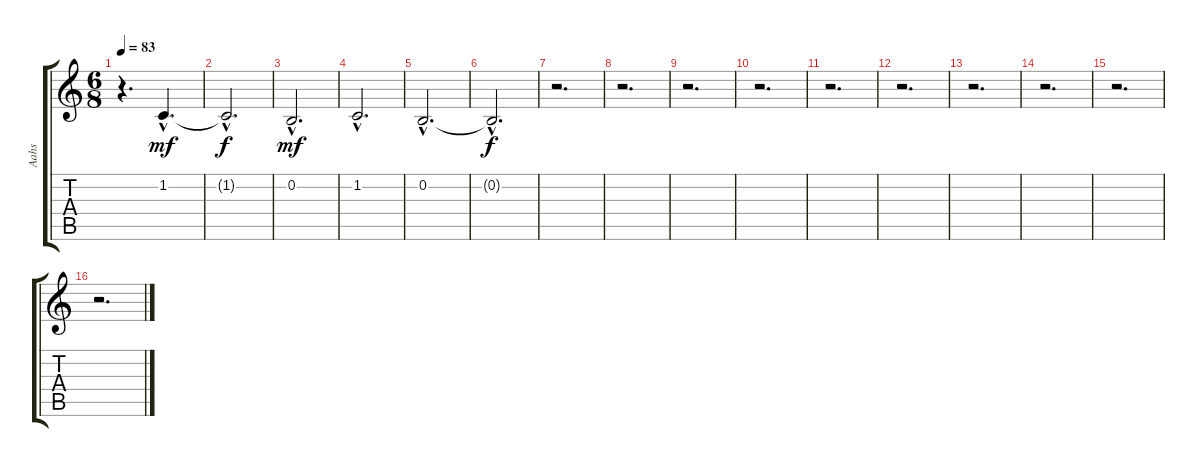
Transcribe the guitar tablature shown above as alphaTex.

\track ("Aahs" "Aahs") {instrument choiraahs}
\staff {score tabs}
\tuning (E4 B3 G3 D3 A2 E2) {hide}
\ts (6 8)
\tempo 83
\clef g2
\ks c
r.4{d dy mf instrument choiraahs} 1.2{hac}.4{d} |
1.2{hac t}.2{d dy f} |
0.2{hac}.2{d dy mf} |
1.2{hac}.2{d} |
0.2{hac}.2{d} |
0.2{hac t}.2{d dy f} |
r.2{d} |
r.2{d} |
r.2{d} |
r.2{d} |
r.2{d} |
r.2{d} |
r.2{d} |
r.2{d} |
r.2{d} |
r.2{d}
